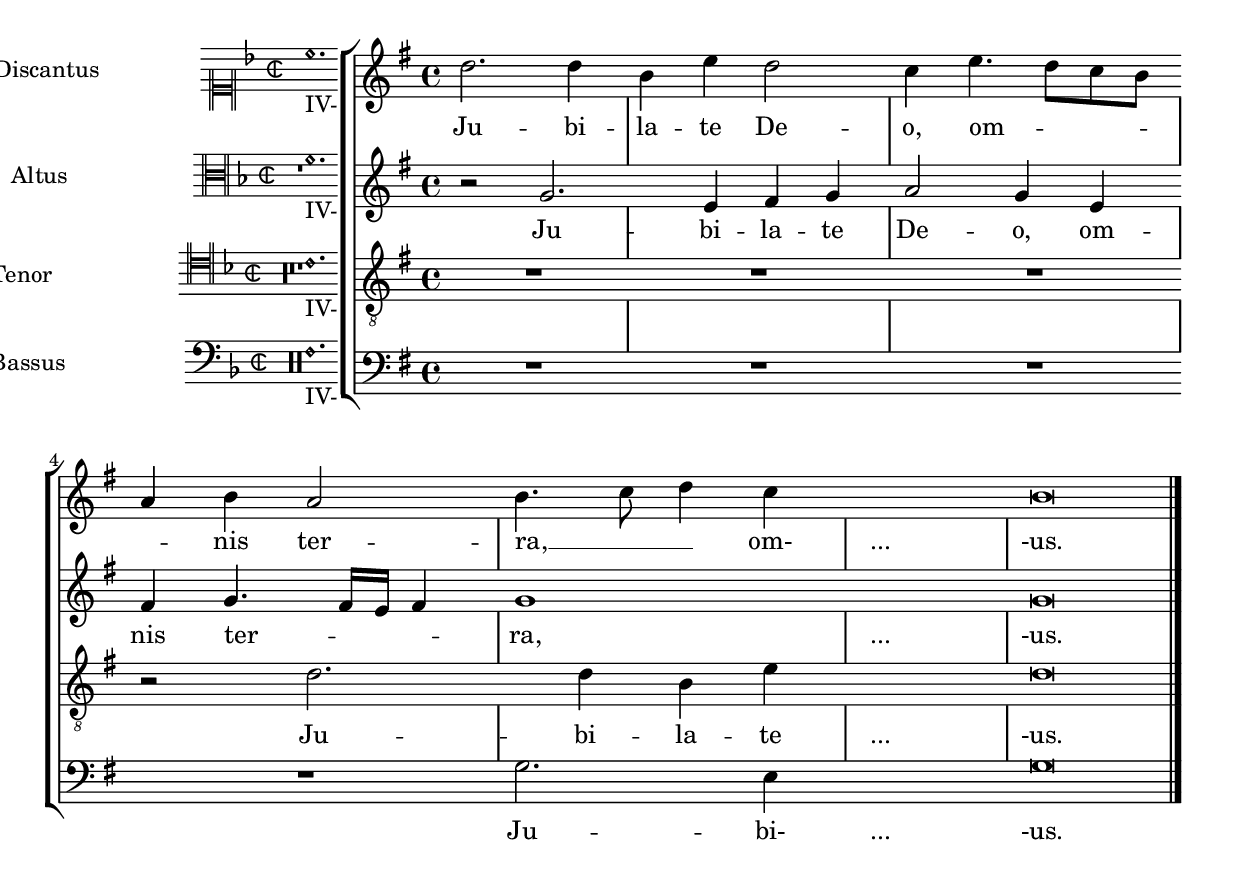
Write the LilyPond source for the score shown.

%% Do not edit this file; it is auto-generated from LSR http://lsr.dsi.unimi.it
%% This file is in the public domain.
\version "2.13.1"

\header {
  lsrtags = "ancient-notation, tweaks-and-overrides"

  texidoces = "
A modo de alternativa para obtener auténticos «incipit»
independientes de la partitura principal, se incluyen como
elemento de marcado en el campo que se usa normalmente para el
nombre del instrumento. Por el momento, la letra sólo se puede
añadir como marcado directo. Por desgracia, su espaciado no es
análogo al de la letra principal.

"
  doctitlees = "Transcripción de música antigua con incipit"

  texidoc = "
As a workaround to get real incipits which are independent from the
main score these are included as a markup into the field normally used
for the instrument name. As for now lyrics can only be added as a
direct markup. It doesn't unfortunately conform with the spacing of the
main lyrics.

"
  doctitle = "Transcription of Ancient music with incipit"
} % begin verbatim

global = {
  \set Score.skipBars = ##t
  \key g \major
  \time 4/4
  
  %make the staff lines invisible on staves
  \override Staff.BarLine #'transparent = ##t
  \skip 1*8 % the actual music

  % let finis bar go through all staves
  \override Staff.BarLine #'transparent = ##f

  % finis bar
  \bar "|."
}

  
discantusNotes = {
  \transpose c' c'' {
    \clef "treble"
    d'2. d'4 |
    b e' d'2 |
    c'4 e'4.( d'8 c' b |
    a4) b a2 |
    b4.( c'8 d'4) c'4 |
    \once \override NoteHead #'transparent = ##t c'1 |
    b\breve |
  }
}

discantusLyrics = \lyricmode {
  Ju -- bi -- |
  la -- te De -- |
  o, om --
  nis ter -- |
  ra, __ om- |
  "..." |
  -us. |
}

altusNotes = {
  \transpose c' c'' {
    \clef "treble"
    r2 g2. e4 fis g | % two bars
    a2 g4 e |
    fis g4.( fis16 e fis4) |
    g1 |
    \once \override NoteHead #'transparent = ##t g1 |
    g\breve |
  }
}

altusLyrics = \lyricmode {
  Ju -- bi -- la -- te | % two bars
  De -- o, om -- |
  nis ter -- ra, |
  "..." |
  -us. |
}

tenorNotes = {
  \transpose c' c' {
    \clef "treble_8"
    R1 |
    R1 |
    R1 |
    r2 d'2. d'4 b e' | % two bars
    \once \override NoteHead #'transparent = ##t e'1 |
    d'\breve |
  }
}

tenorLyrics = \lyricmode {
  Ju -- bi -- la -- te | % two bars
  "..." |
  -us. 
}

bassusNotes = {
  \transpose c' c' {
    \clef "bass"
    R1 |
    R1 |
    R1 |
    R1 |
    g2. e4 |
    \once \override NoteHead #'transparent = ##t e1 |
    g\breve |
  }
}

bassusLyrics = \lyricmode {
  Ju -- bi- |
  "..." |
  -us. 
}

incipitDiscantus = \markup{
	\score{
		{
		\set Staff.instrumentName="Discantus "
		\override NoteHead   #'style = #'neomensural
		\override Rest #'style = #'neomensural
		\override Staff.TimeSignature #'style = #'neomensural
		\cadenzaOn 
		\clef "neomensural-c1"
		\key f \major
		\time 2/2
	  	c''1._"IV-" s2  %two bars
	  	\skip 1*8 % eight bars
    	}
	\layout {
		\context {\Voice
			\remove Ligature_bracket_engraver
			\consists Mensural_ligature_engraver
		}
		line-width=4.5\cm 
	}
	}
}

incipitAltus = \markup{
	\score{
		{ 
		\set Staff.instrumentName="Altus "
		\override NoteHead   #'style = #'neomensural
		\override Rest #'style = #'neomensural
		\override Staff.TimeSignature #'style = #'neomensural
		\cadenzaOn 
		\clef "neomensural-c3"
		\key f \major
		\time 2/2
	  	r1        % one bar
        f'1._"IV-" s2   % two bars
        \skip 1*7 % seven bars
		}
	\layout {
		\context {\Voice
			\remove Ligature_bracket_engraver
			\consists Mensural_ligature_engraver
		}
		line-width=4.5\cm 
	}
	}
}

incipitTenor = \markup{
    \score{ {
    \set Staff.instrumentName = "Tenor  "
    \override NoteHead   #'style = #'neomensural
	\override Rest #'style = #'neomensural
	\override Staff.TimeSignature #'style = #'neomensural
	\cadenzaOn 
	\clef "neomensural-c4"
	\key f \major
	\time 2/2
    r\longa   % four bars
    r\breve   % two bars
    r1        % one bar
    c'1._"IV-" s2   % two bars
    \skip 1   % one bar
    }
    \layout {
		\context {\Voice
			\remove Ligature_bracket_engraver
			\consists Mensural_ligature_engraver
		}
		line-width=4.5\cm 
}
}
}

incipitBassus = \markup{
    \score{ {
    \set Staff.instrumentName = "Bassus  "
    \override NoteHead   #'style = #'neomensural
	\override Rest #'style = #'neomensural
	\override Staff.TimeSignature #'style = #'neomensural
	\cadenzaOn 
	\clef "bass"
	\key f \major
	\time 2/2
    % incipit
    r\maxima  % eight bars
    f1._"IV-" s2    % two bars
    }
    \layout {
		\context {\Voice
			\remove Ligature_bracket_engraver
			\consists Mensural_ligature_engraver
		}
		line-width=4.5\cm 
            }
     }
}

%StaffGroup is used instead of ChoirStaff to get bar lines between systems
\score {
  <<
  \new StaffGroup = choirStaff <<
    \new Voice =
      "discantusNotes" << \global 
      \set Staff.instrumentName=\incipitDiscantus   
      \discantusNotes >>
    \new Lyrics =
      "discantusLyrics" \lyricsto discantusNotes { \discantusLyrics }
      
    \new Voice =
      "altusNotes" << \global 
      \set Staff.instrumentName=\incipitAltus 
      \altusNotes >>
    \new Lyrics =
      "altusLyrics" \lyricsto altusNotes { \altusLyrics }
     
    \new Voice =
      "tenorNotes" << \global 
      \set Staff.instrumentName=\incipitTenor 
      \tenorNotes >>
    \new Lyrics =
      "tenorLyrics" \lyricsto tenorNotes { \tenorLyrics }
     
    \new Voice =
      "bassusNotes" << \global 
      \set Staff.instrumentName=\incipitBassus
      \bassusNotes >>
      >>
    \new Lyrics =
      "bassusLyrics" \lyricsto bassusNotes { \bassusLyrics } 
    %Keep the bass lyrics outside of the staff group to avoid bar lines
    %between the lyrics.
  >>
  
  \layout {
    \context {
      \Score

      % no bars in staves
      \override BarLine #'transparent = ##t
    }
    % the next three instructions keep the lyrics between the barlines
	\context { \Lyrics 
	   \consists "Bar_engraver" 
	   \override BarLine #'transparent = ##t } 
	\context { \StaffGroup \consists "Separating_line_group_engraver" }
    \context {
      \Voice

      % no slurs
      \override Slur #'transparent = ##t

      % Comment in the below "\remove" command to allow line
      % breaking also at those barlines where a note overlaps
      % into the next bar.  The command is commented out in this
      % short example score, but especially for large scores, you
      % will typically yield better line breaking and thus improve
      % overall spacing if you comment in the following command.
      %\remove "Forbid_line_break_engraver"
    }
    	indent=5\cm
  }
}
